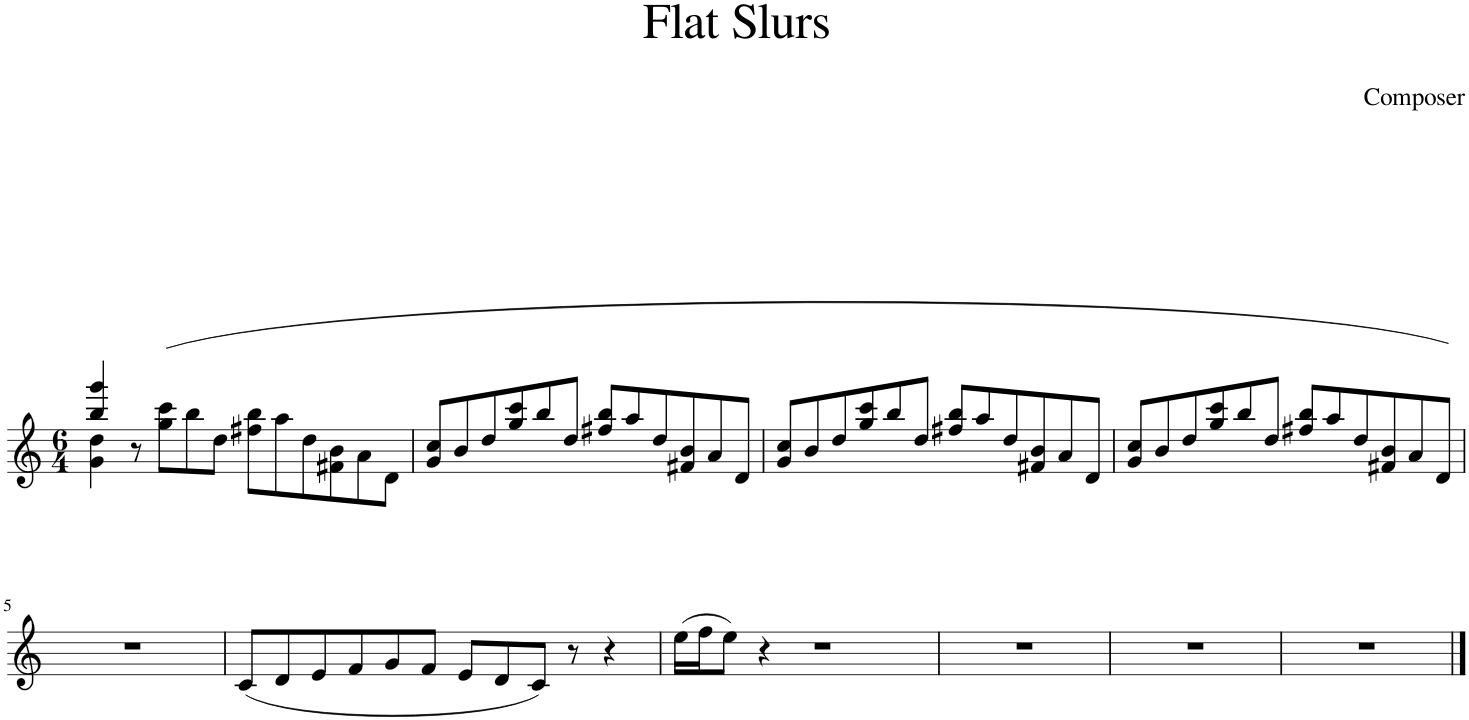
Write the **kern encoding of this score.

**kern
*part1
*staff1
*I"Piano
*I'Pno.
*clefG2
*k[]
*M6/4
=1
*^
4bb/ 4ggg/	4g\ 4dd\
8r	1ryy
(8gg\ 8ccc\L	.
8bb\	.
8dd\J	.
8ff#X\ 8bb\L	.
8aa\	.
8dd\	.
8f#X\ 8b\	.
8a\	4ryy
8d\J	.
*v	*v
=2
8g/ 8cc/L
8b/
8dd/
8gg/ 8ccc/
8bb/
8dd/J
8ff#X/ 8bb/L
8aa/
8dd/
8f#X/ 8b/
8a/
8d/J
=3
8g/ 8cc/L
8b/
8dd/
8gg/ 8ccc/
8bb/
8dd/J
8ff#X/ 8bb/L
8aa/
8dd/
8f#X/ 8b/
8a/
8d/J
=4
8g/ 8cc/L
8b/
8dd/
8gg/ 8ccc/
8bb/
8dd/J
8ff#X/ 8bb/L
8aa/
8dd/
8f#X/ 8b/
8a/
8d/J)
!!LO:LB:g=z
=5
1.r
=6
(8c/L
8d/
8e/
8f/
8g/
8f/J
8e/L
8d/
8c/J)
8r
4r
=7
(16ee\LL
16ff\J
8ee\J)
4r
1r
=8
1.r
=9
1.r
=10
1.r
==
*-
